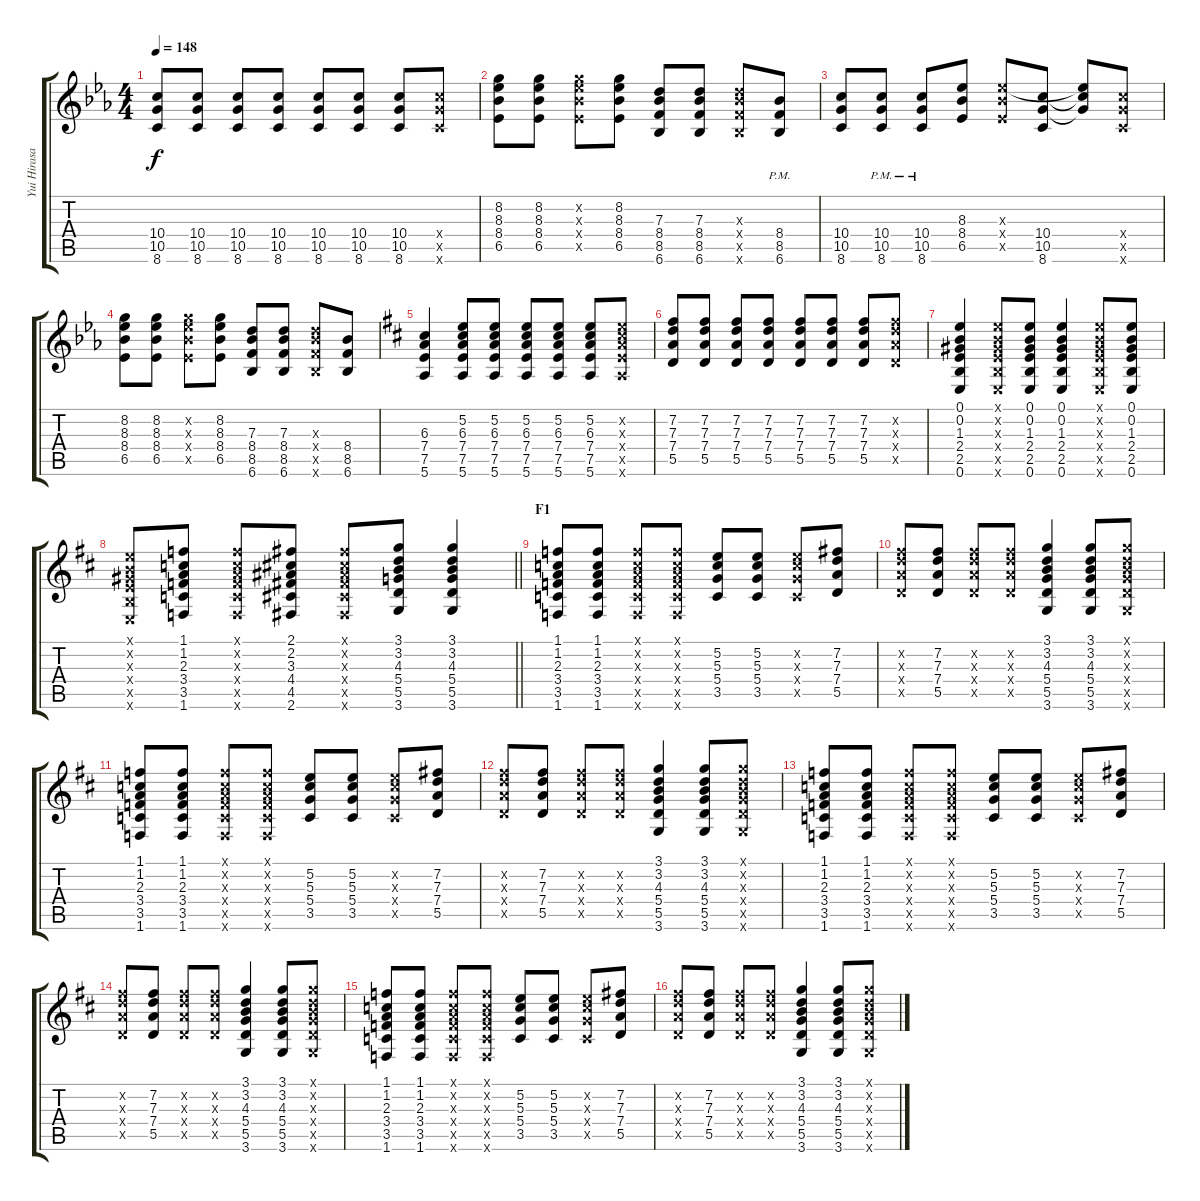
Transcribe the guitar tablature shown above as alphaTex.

\track ("Yui Hirasawa" "Yui Hirasa") {instrument distortionguitar}
\staff {score tabs}
\tuning (E4 B3 G3 D3 A2 E2) {hide}
\ts (4 4)
\tempo 148
\clef g2
\ks eb
(10.4{t} 10.5{t} 8.6{t}).8{dy f} (10.4 10.5 8.6).8 (10.4 10.5 8.6).8 (10.4 10.5 8.6).8 (10.4 10.5 8.6).8 (10.4 10.5 8.6).8 (10.4 10.5 8.6).8 (10.4{x} 10.5{x} 8.6{x}).8 |
(8.2 8.3 8.4 6.5).8 (8.2 8.3 8.4 6.5).8 (8.2{x} 8.3{x} 8.4{x} 6.5{x}).8 (8.2 8.3 8.4 6.5).8 (7.3 8.4 8.5 6.6).8 (7.3 8.4 8.5 6.6).8 (7.3{x} 8.4{x} 8.5{x} 6.6{x}).8 (8.4{pm} 8.5{pm} 6.6{pm}).8 |
(10.4 10.5 8.6).8 (10.4{pm} 10.5{pm} 8.6{pm}).8 (10.4{pm} 10.5{pm} 8.6{pm}).8 (8.3 8.4 6.5).8 (8.3{x} 8.4{x} 6.5{x}).8 (10.4 10.5 8.6).8 (8.3{t} 10.4{t} 10.5{t}).8 (10.4{x} 10.5{x} 8.6{x}).8 |
(8.2 8.3 8.4 6.5).8 (8.2 8.3 8.4 6.5).8 (8.2{x} 8.3{x} 8.4{x} 6.5{x}).8 (8.2 8.3 8.4 6.5).8 (7.3 8.4 8.5 6.6).8 (7.3 8.4 8.5 6.6).8 (7.3{x} 8.4{x} 8.5{x} 6.6{x}).8 (8.4 8.5 6.6).8 |
\ks d
(6.3 7.4 7.5 5.6).4 (5.2 6.3 7.4 7.5 5.6).8 (5.2 6.3 7.4 7.5 5.6).8 (5.2 6.3 7.4 7.5 5.6).8 (5.2 6.3 7.4 7.5 5.6).8 (5.2 6.3 7.4 7.5 5.6).8 (5.2{x} 6.3{x} 7.4{x} 7.5{x} 5.6{x}).8 |
(7.2 7.3 7.4 5.5).8 (7.2 7.3 7.4 5.5).8 (7.2 7.3 7.4 5.5).8 (7.2 7.3 7.4 5.5).8 (7.2 7.3 7.4 5.5).8 (7.2 7.3 7.4 5.5).8 (7.2 7.3 7.4 5.5).8 (7.2{x} 7.3{x} 7.4{x} 5.5{x}).8 |
(0.1 0.2 1.3 2.4 2.5 0.6).4 (0.1{x} 0.2{x} 1.3{x} 2.4{x} 2.5{x} 0.6{x}).8 (0.1 0.2 1.3 2.4 2.5 0.6).8 (0.1 0.2 1.3 2.4 2.5 0.6).4 (0.1{x} 0.2{x} 1.3{x} 2.4{x} 2.5{x} 0.6{x}).8 (0.1 0.2 1.3 2.4 2.5 0.6).8 |
\barLineRight lightlight
(0.1{x} 0.2{x} 1.3{x} 2.4{x} 2.5{x} 0.6{x}).8 (1.1 1.2 2.3 3.4 3.5 1.6).8 (1.1{x} 1.2{x} 2.3{x} 3.4{x} 3.5{x} 1.6{x}).8 (2.1 2.2 3.3 4.4 4.5 2.6).8 (2.1{x} 2.2{x} 3.3{x} 4.4{x} 4.5{x} 2.6{x}).8 (3.1 3.2 4.3 5.4 5.5 3.6).8 (3.1 3.2 4.3 5.4 5.5 3.6).4 |
\section ("" "F1")
(1.1 1.2 2.3 3.4 3.5 1.6).8 (1.1 1.2 2.3 3.4 3.5 1.6).8 (1.1{x} 1.2{x} 2.3{x} 3.4{x} 3.5{x} 1.6{x}).8 (1.1{x} 1.2{x} 2.3{x} 3.4{x} 3.5{x} 1.6{x}).8 (5.2 5.3 5.4 3.5).8 (5.2 5.3 5.4 3.5).8 (5.2{x} 5.3{x} 5.4{x} 3.5{x}).8 (7.2 7.3 7.4 5.5).8 |
(7.2{x} 7.3{x} 7.4{x} 5.5{x}).8 (7.2 7.3 7.4 5.5).8 (7.2{x} 7.3{x} 7.4{x} 5.5{x}).8 (7.2{x} 7.3{x} 7.4{x} 5.5{x}).8 (3.1 3.2 4.3 5.4 5.5 3.6).4 (3.1 3.2 4.3 5.4 5.5 3.6).8 (3.1{x} 3.2{x} 4.3{x} 5.4{x} 5.5{x} 3.6{x}).8 |
(1.1 1.2 2.3 3.4 3.5 1.6).8 (1.1 1.2 2.3 3.4 3.5 1.6).8 (1.1{x} 1.2{x} 2.3{x} 3.4{x} 3.5{x} 1.6{x}).8 (1.1{x} 1.2{x} 2.3{x} 3.4{x} 3.5{x} 1.6{x}).8 (5.2 5.3 5.4 3.5).8 (5.2 5.3 5.4 3.5).8 (5.2{x} 5.3{x} 5.4{x} 3.5{x}).8 (7.2 7.3 7.4 5.5).8 |
(7.2{x} 7.3{x} 7.4{x} 5.5{x}).8 (7.2 7.3 7.4 5.5).8 (7.2{x} 7.3{x} 7.4{x} 5.5{x}).8 (7.2{x} 7.3{x} 7.4{x} 5.5{x}).8 (3.1 3.2 4.3 5.4 5.5 3.6).4 (3.1 3.2 4.3 5.4 5.5 3.6).8 (3.1{x} 3.2{x} 4.3{x} 5.4{x} 5.5{x} 3.6{x}).8 |
(1.1 1.2 2.3 3.4 3.5 1.6).8 (1.1 1.2 2.3 3.4 3.5 1.6).8 (1.1{x} 1.2{x} 2.3{x} 3.4{x} 3.5{x} 1.6{x}).8 (1.1{x} 1.2{x} 2.3{x} 3.4{x} 3.5{x} 1.6{x}).8 (5.2 5.3 5.4 3.5).8 (5.2 5.3 5.4 3.5).8 (5.2{x} 5.3{x} 5.4{x} 3.5{x}).8 (7.2 7.3 7.4 5.5).8 |
(7.2{x} 7.3{x} 7.4{x} 5.5{x}).8 (7.2 7.3 7.4 5.5).8 (7.2{x} 7.3{x} 7.4{x} 5.5{x}).8 (7.2{x} 7.3{x} 7.4{x} 5.5{x}).8 (3.1 3.2 4.3 5.4 5.5 3.6).4 (3.1 3.2 4.3 5.4 5.5 3.6).8 (3.1{x} 3.2{x} 4.3{x} 5.4{x} 5.5{x} 3.6{x}).8 |
(1.1 1.2 2.3 3.4 3.5 1.6).8 (1.1 1.2 2.3 3.4 3.5 1.6).8 (1.1{x} 1.2{x} 2.3{x} 3.4{x} 3.5{x} 1.6{x}).8 (1.1{x} 1.2{x} 2.3{x} 3.4{x} 3.5{x} 1.6{x}).8 (5.2 5.3 5.4 3.5).8 (5.2 5.3 5.4 3.5).8 (5.2{x} 5.3{x} 5.4{x} 3.5{x}).8 (7.2 7.3 7.4 5.5).8 |
(7.2{x} 7.3{x} 7.4{x} 5.5{x}).8 (7.2 7.3 7.4 5.5).8 (7.2{x} 7.3{x} 7.4{x} 5.5{x}).8 (7.2{x} 7.3{x} 7.4{x} 5.5{x}).8 (3.1 3.2 4.3 5.4 5.5 3.6).4 (3.1 3.2 4.3 5.4 5.5 3.6).8 (3.1{x} 3.2{x} 4.3{x} 5.4{x} 5.5{x} 3.6{x}).8
